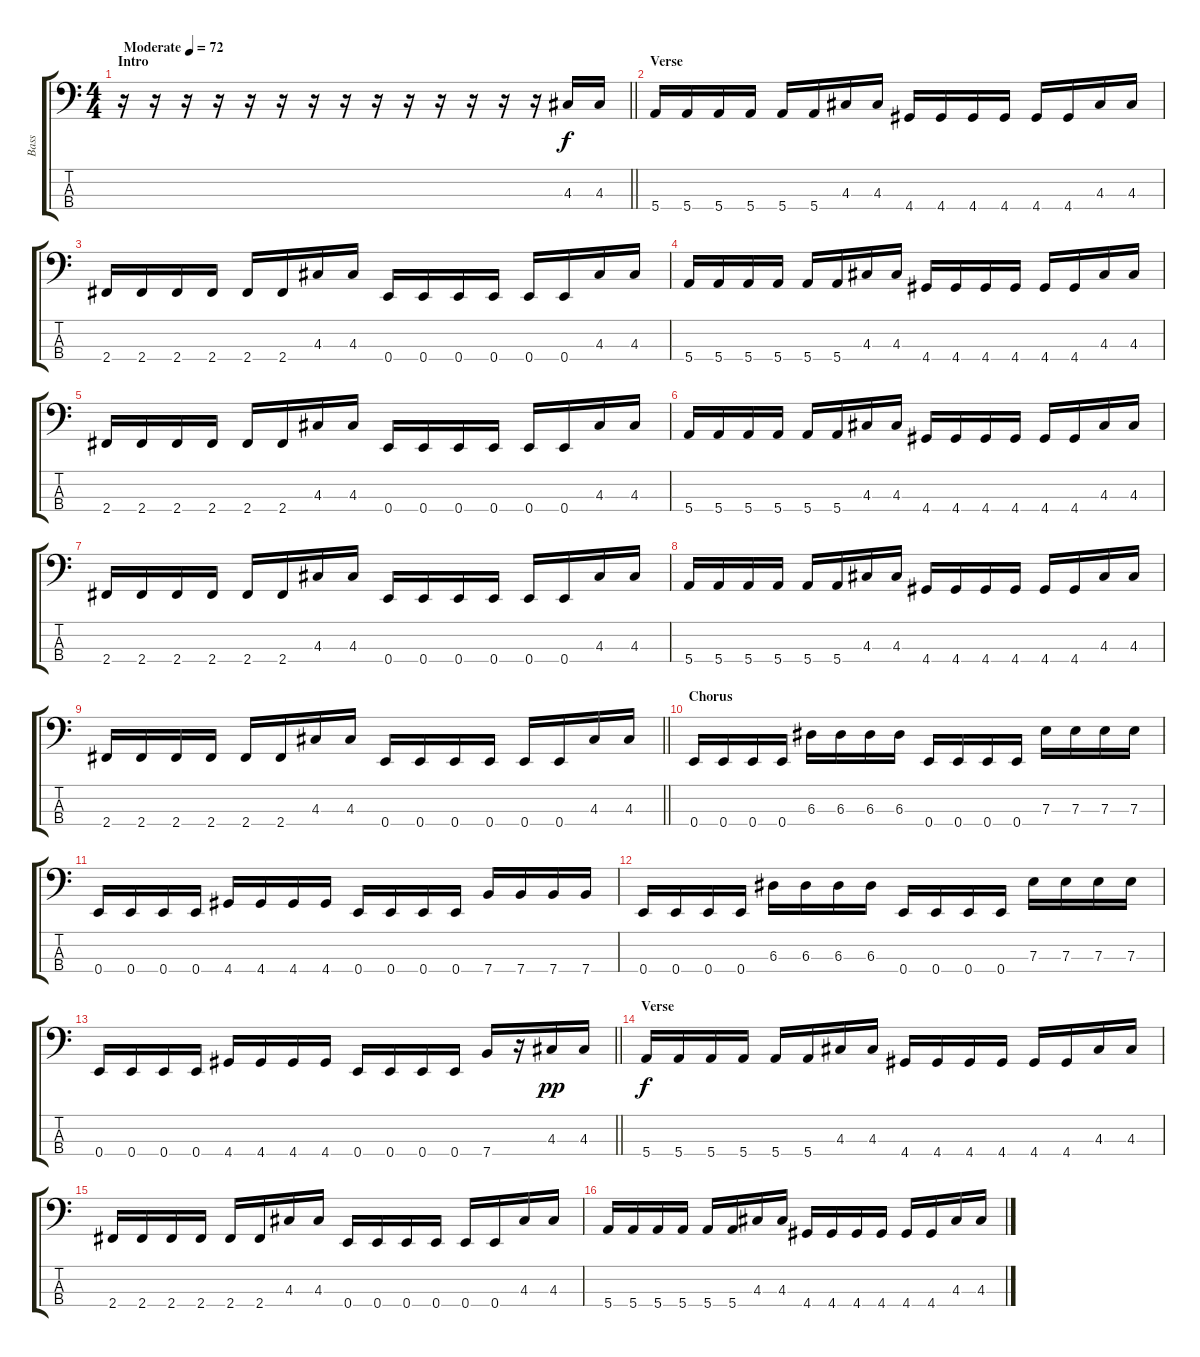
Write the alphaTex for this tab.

\track ("Bass" "Bass") {instrument electricbassfinger}
\staff {score tabs}
\tuning (G2 D2 A1 E1) {hide}
\ts (4 4)
\section ("" "Intro")
\tempo (72 "Moderate")
\clef f4
\barLineRight lightlight
\ks c
r.16{dy f instrument electricbassfinger} r.16 r.16 r.16 r.16 r.16 r.16 r.16 r.16 r.16 r.16 r.16 r.16 r.16 4.3.16{volume 9} 4.3.16 |
\section ("" "Verse")
5.4.16 5.4.16 5.4.16 5.4.16 5.4.16 5.4.16 4.3.16 4.3.16 4.4.16 4.4.16 4.4.16 4.4.16 4.4.16 4.4.16 4.3.16 4.3.16 |
2.4.16 2.4.16 2.4.16 2.4.16 2.4.16 2.4.16 4.3.16 4.3.16 0.4.16 0.4.16 0.4.16 0.4.16 0.4.16 0.4.16 4.3.16 4.3.16 |
5.4.16 5.4.16 5.4.16 5.4.16 5.4.16 5.4.16 4.3.16 4.3.16 4.4.16 4.4.16 4.4.16 4.4.16 4.4.16 4.4.16 4.3.16 4.3.16 |
2.4.16 2.4.16 2.4.16 2.4.16 2.4.16 2.4.16 4.3.16 4.3.16 0.4.16 0.4.16 0.4.16 0.4.16 0.4.16 0.4.16 4.3.16 4.3.16 |
5.4.16 5.4.16 5.4.16 5.4.16 5.4.16 5.4.16 4.3.16 4.3.16 4.4.16 4.4.16 4.4.16 4.4.16 4.4.16 4.4.16 4.3.16 4.3.16 |
2.4.16 2.4.16 2.4.16 2.4.16 2.4.16 2.4.16 4.3.16 4.3.16 0.4.16 0.4.16 0.4.16 0.4.16 0.4.16 0.4.16 4.3.16 4.3.16 |
5.4.16 5.4.16 5.4.16 5.4.16 5.4.16 5.4.16 4.3.16 4.3.16 4.4.16 4.4.16 4.4.16 4.4.16 4.4.16 4.4.16 4.3.16 4.3.16 |
\barLineRight lightlight
2.4.16 2.4.16 2.4.16 2.4.16 2.4.16 2.4.16 4.3.16 4.3.16 0.4.16 0.4.16 0.4.16 0.4.16 0.4.16 0.4.16 4.3.16 4.3.16 |
\section ("" "Chorus")
0.4.16{volume 13} 0.4.16 0.4.16 0.4.16 6.3.16 6.3.16 6.3.16 6.3.16 0.4.16 0.4.16 0.4.16 0.4.16 7.3.16 7.3.16 7.3.16 7.3.16 |
0.4.16 0.4.16 0.4.16 0.4.16 4.4.16 4.4.16 4.4.16 4.4.16 0.4.16 0.4.16 0.4.16 0.4.16 7.4.16 7.4.16 7.4.16 7.4.16 |
0.4.16{volume 13} 0.4.16 0.4.16 0.4.16 6.3.16 6.3.16 6.3.16 6.3.16 0.4.16 0.4.16 0.4.16 0.4.16 7.3.16 7.3.16 7.3.16 7.3.16 |
\barLineRight lightlight
0.4.16 0.4.16 0.4.16 0.4.16 4.4.16 4.4.16 4.4.16 4.4.16 0.4.16 0.4.16 0.4.16 0.4.16 7.4.16 r.16 4.3.16{dy pp} 4.3.16 |
\section ("" "Verse")
5.4.16{dy f} 5.4.16 5.4.16 5.4.16 5.4.16 5.4.16 4.3.16 4.3.16 4.4.16 4.4.16 4.4.16 4.4.16 4.4.16 4.4.16 4.3.16 4.3.16 |
2.4.16 2.4.16 2.4.16 2.4.16 2.4.16 2.4.16 4.3.16 4.3.16 0.4.16 0.4.16 0.4.16 0.4.16 0.4.16 0.4.16 4.3.16 4.3.16 |
5.4.16 5.4.16 5.4.16 5.4.16 5.4.16 5.4.16 4.3.16 4.3.16 4.4.16 4.4.16 4.4.16 4.4.16 4.4.16 4.4.16 4.3.16 4.3.16
